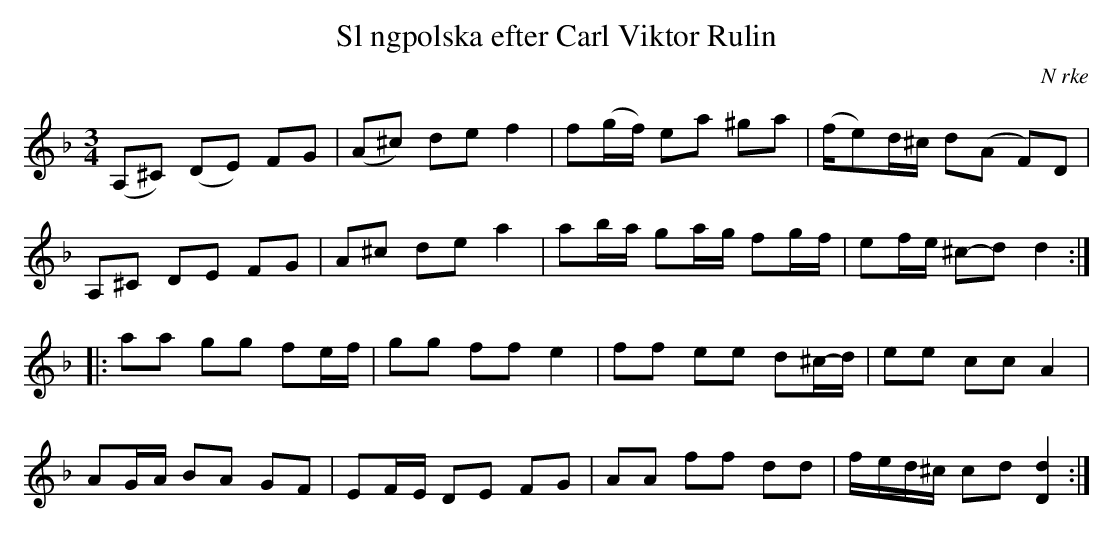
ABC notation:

X:1
T:Sl ngpolska efter Carl Viktor Rulin
L:1/8
M:3/4
O: N rke
K:Dm
(A,-^C) (D-E) FG | (A-^c) de f2 | f(g/-f/) ea ^ga | (f/-e)/d/^c/ d(A- F)D |
A,-^C D-E FG | A-^c de a2 | ab/-a/ ga/-g/ fg/-f/ | ef/e/ ^c-d d2 ::
aa gg fe/f/ | gg ff e2 | ff ee d^c/-d/ | ee cc A2 |
AG/-A/ BA GF | EF/-E/ DE FG | AA ff dd | f/-e/d/^c/ c-d [Dd]2 :|
